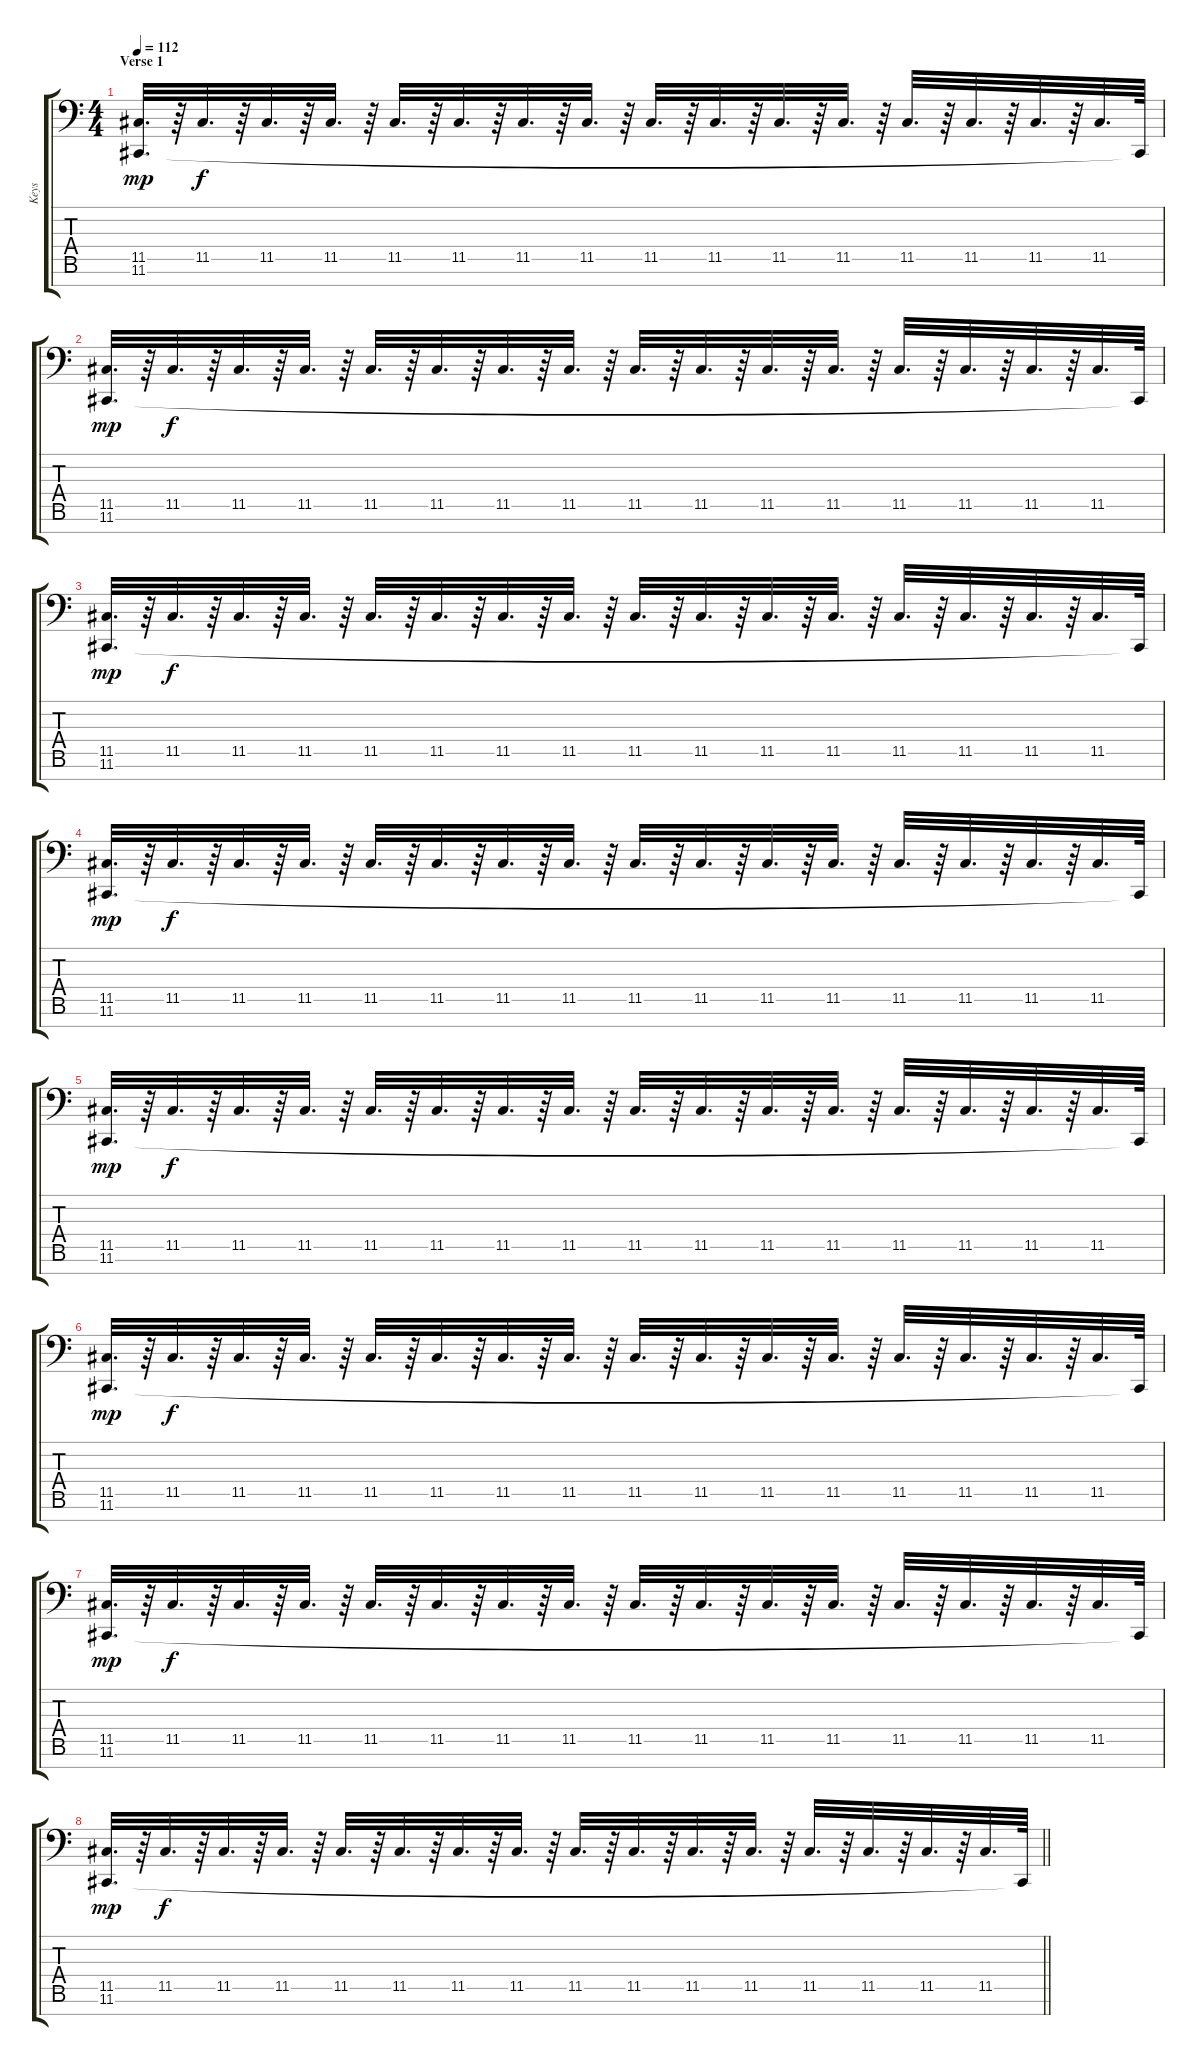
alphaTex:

\track ("Keys" "Keys") {instrument lead2sawtooth}
\staff {score tabs}
\tuning (D6 D5 D4 D3 D2 D1 D0) {hide}
\ts (4 4)
\section ("" "Verse 1")
\tempo 112
\clef f4
\ks c
(11.5 11.6).32{d dy mp} r.64 11.5.32{d dy f} r.64 11.5.32{d} r.64 11.5.32{d} r.64 11.5.32{d} r.64 11.5.32{d} r.64 11.5.32{d} r.64 11.5.32{d} r.64 11.5.32{d} r.64 11.5.32{d} r.64 11.5.32{d} r.64 11.5.32{d} r.64 11.5.32{d} r.64 11.5.32{d} r.64 11.5.32{d} r.64 11.5.32{d} 11.6{t}.64 |
(11.5 11.6).32{d dy mp} r.64 11.5.32{d dy f} r.64 11.5.32{d} r.64 11.5.32{d} r.64 11.5.32{d} r.64 11.5.32{d} r.64 11.5.32{d} r.64 11.5.32{d} r.64 11.5.32{d} r.64 11.5.32{d} r.64 11.5.32{d} r.64 11.5.32{d} r.64 11.5.32{d} r.64 11.5.32{d} r.64 11.5.32{d} r.64 11.5.32{d} 11.6{t}.64 |
(11.5 11.6).32{d dy mp} r.64 11.5.32{d dy f} r.64 11.5.32{d} r.64 11.5.32{d} r.64 11.5.32{d} r.64 11.5.32{d} r.64 11.5.32{d} r.64 11.5.32{d} r.64 11.5.32{d} r.64 11.5.32{d} r.64 11.5.32{d} r.64 11.5.32{d} r.64 11.5.32{d} r.64 11.5.32{d} r.64 11.5.32{d} r.64 11.5.32{d} 11.6{t}.64 |
(11.5 11.6).32{d dy mp} r.64 11.5.32{d dy f} r.64 11.5.32{d} r.64 11.5.32{d} r.64 11.5.32{d} r.64 11.5.32{d} r.64 11.5.32{d} r.64 11.5.32{d} r.64 11.5.32{d} r.64 11.5.32{d} r.64 11.5.32{d} r.64 11.5.32{d} r.64 11.5.32{d} r.64 11.5.32{d} r.64 11.5.32{d} r.64 11.5.32{d} 11.6{t}.64 |
(11.5 11.6).32{d dy mp} r.64 11.5.32{d dy f} r.64 11.5.32{d} r.64 11.5.32{d} r.64 11.5.32{d} r.64 11.5.32{d} r.64 11.5.32{d} r.64 11.5.32{d} r.64 11.5.32{d} r.64 11.5.32{d} r.64 11.5.32{d} r.64 11.5.32{d} r.64 11.5.32{d} r.64 11.5.32{d} r.64 11.5.32{d} r.64 11.5.32{d} 11.6{t}.64 |
(11.5 11.6).32{d dy mp} r.64 11.5.32{d dy f} r.64 11.5.32{d} r.64 11.5.32{d} r.64 11.5.32{d} r.64 11.5.32{d} r.64 11.5.32{d} r.64 11.5.32{d} r.64 11.5.32{d} r.64 11.5.32{d} r.64 11.5.32{d} r.64 11.5.32{d} r.64 11.5.32{d} r.64 11.5.32{d} r.64 11.5.32{d} r.64 11.5.32{d} 11.6{t}.64 |
(11.5 11.6).32{d dy mp} r.64 11.5.32{d dy f} r.64 11.5.32{d} r.64 11.5.32{d} r.64 11.5.32{d} r.64 11.5.32{d} r.64 11.5.32{d} r.64 11.5.32{d} r.64 11.5.32{d} r.64 11.5.32{d} r.64 11.5.32{d} r.64 11.5.32{d} r.64 11.5.32{d} r.64 11.5.32{d} r.64 11.5.32{d} r.64 11.5.32{d} 11.6{t}.64 |
\barLineRight lightlight
(11.5 11.6).32{d dy mp} r.64 11.5.32{d dy f} r.64 11.5.32{d} r.64 11.5.32{d} r.64 11.5.32{d} r.64 11.5.32{d} r.64 11.5.32{d} r.64 11.5.32{d} r.64 11.5.32{d} r.64 11.5.32{d} r.64 11.5.32{d} r.64 11.5.32{d} r.64 11.5.32{d} r.64 11.5.32{d} r.64 11.5.32{d} r.64 11.5.32{d} 11.6{t}.64
